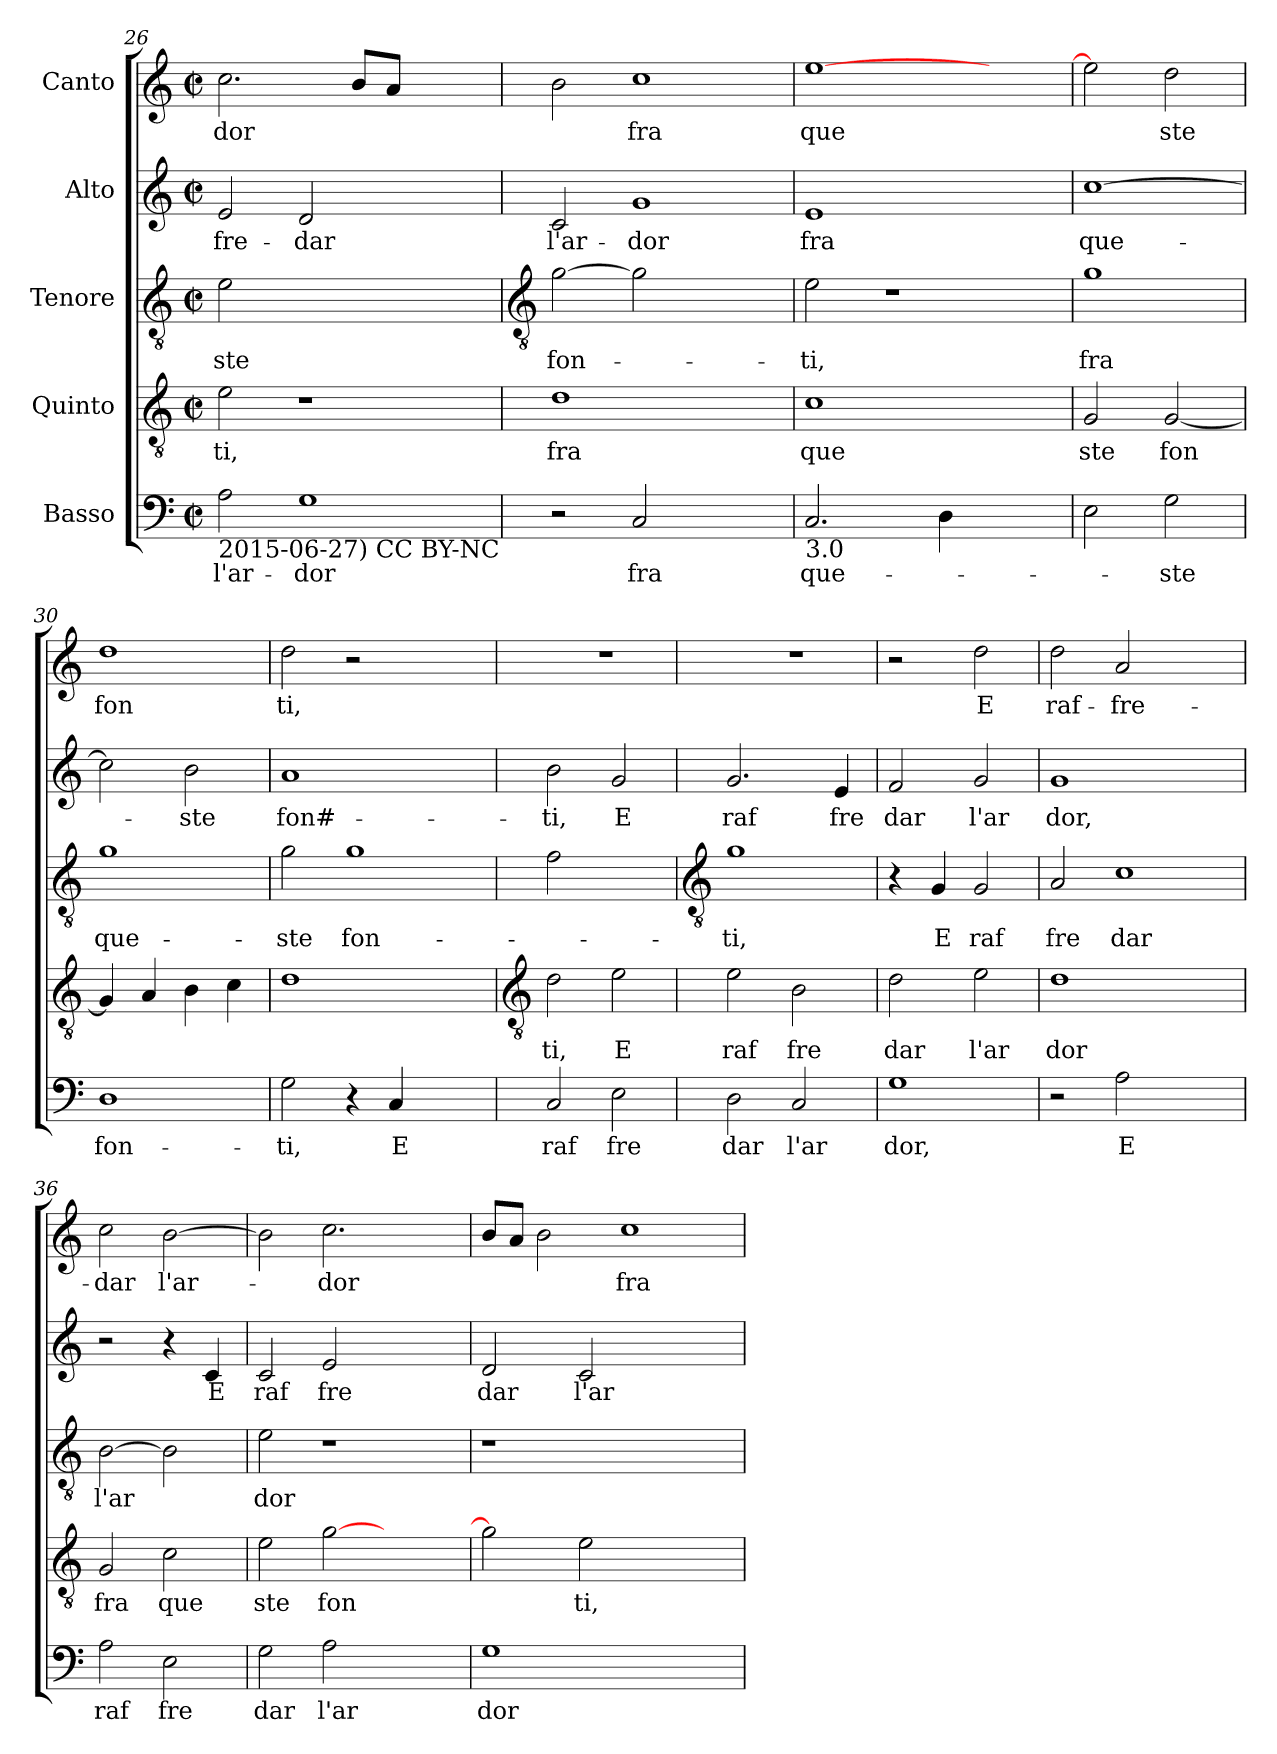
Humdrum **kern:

**kern	**text	**kern	**text	**kern	**text	**kern	**text	**kern	**text
*part5	*part5	*part4	*part4	*part3	*part3	*part2	*part2	*part1	*part1
*staff5	*staff5	*staff4	*staff4	*staff3	*staff3	*staff2	*staff2	*staff1	*staff1
*I"Basso	*	*I"Quinto	*	*I"Tenore	*	*I"Alto	*	*I"Canto	*
!!LO:LB:g=z
*clefF4	*	*clefGv2	*	*clefGv2	*	*clefG2	*	*clefG2	*
*k[]	*	*k[]	*	*k[]	*	*k[]	*	*k[]	*
*C:	*	*C:	*	*C:	*	*C:	*	*C:	*
*M2/2	*	*M2/2	*	*M2/2	*	*M2/2	*	*M2/2	*
*met(c|)	*	*met(c|)	*	*met(c|)	*	*met(c|)	*	*met(c|)	*
=26	=26	=26	=26	=26	=26	=26	=26	=26	=26
!LO:TX:b:t=2015-06-27) CC BY-NC	!	!	!	!	!	!	!	!	!
!	!LO:LY:b	!	!LO:LY:b	!	!LO:LY:b	!	!LO:LY:b	!	!LO:LY:b
2A\	l'ar-	2e\	ti,	2e\	-ste	2e/	-fre-	2.cc\	dor
!	!LO:LY:b	!	!	!	!	!	!LO:LY:b	!	!
1G	-dor	1r	.	1ryy	.	2d/	-dar	.	.
.	.	.	.	.	.	.	.	8b/L	.
.	.	.	.	.	.	.	.	8a/J	.
.	.	.	.	.	.	2ryy	.	2ryy	.
!!LO:LB:g=z
=27	=27	=27	=27	=27	=27	=27	=27	=27	=27
*	*	*	*	*clefGv2	*	*	*	*	*
!	!	!	!LO:LY:b	!	!LO:LY:b	!	!LO:LY:b	!	!
2r	.	1d	fra	[2g\	fon-	2c/	l'ar-	2b\	.
!	!LO:LY:b	!	!	!	!	!	!LO:LY:b	!	!LO:LY:b
2C/	fra	.	.	2g\]	.	1g	-dor	1cc	fra
2ryy	.	2ryy	.	2ryy	.	.	.	.	.
=28	=28	=28	=28	=28	=28	=28	=28	=28	=28
!LO:TX:b:t=3.0	!	!	!	!	!	!	!	!	!
!	!LO:LY:b	!	!LO:LY:b	!	!LO:LY:b	!	!LO:LY:b	!	!LO:LY:b
2.C/	que-	1c	que	2e\	-ti,	1e	fra	[1ee	que
.	.	.	.	1r	.	.	.	.	.
4D\	.	.	.	.	.	.	.	.	.
2ryy	.	2ryy	.	.	.	2ryy	.	2ryy	.
=29	=29	=29	=29	=29	=29	=29	=29	=29	=29
!	!	!	!LO:LY:b	!	!LO:LY:b	!	!LO:LY:b	!	!
2E\	.	2G/	ste	1g	fra	[1cc	que-	2ee\]	.
!	!LO:LY:b	!	!LO:LY:b	!	!	!	!	!	!LO:LY:b
2G\	-ste	[2G/	fon	.	.	.	.	2dd\	ste
=30	=30	=30	=30	=30	=30	=30	=30	=30	=30
!	!LO:LY:b	!	!	!	!LO:LY:b	!	!	!	!LO:LY:b
1D	fon-	4G/]	.	1g	que-	2cc\]	.	1dd	fon
.	.	4A/	.	.	.	.	.	.	.
!	!	!	!	!	!	!	!LO:LY:b	!	!
.	.	4B\	.	.	.	2b\	-ste	.	.
.	.	4c\	.	.	.	.	.	.	.
!!LO:LB:g=z
=31	=31	=31	=31	=31	=31	=31	=31	=31	=31
!	!LO:LY:b	!	!	!	!LO:LY:b	!	!LO:LY:b	!	!LO:LY:b
2G\	-ti,	1d	.	2g\	-ste	1a	fon#-	2dd\	ti,
!	!	!	!	!	!LO:LY:b	!	!	!	!
4r	.	.	.	1g	fon-	.	.	2r	.
!	!LO:LY:b	!	!	!	!	!	!	!	!
4C/	E	.	.	.	.	.	.	.	.
2ryy	.	2ryy	.	.	.	2ryy	.	2ryy	.
!!LO:LB:g=z
=32	=32	=32	=32	=32	=32	=32	=32	=32	=32
*	*	*clefGv2	*	*	*	*	*	*	*
!	!LO:LY:b	!	!LO:LY:b	!	!	!	!LO:LY:b	!	!
2C/	raf	2d\	ti,	2f\	.	2b\	-ti,	1r	.
!	!LO:LY:b	!	!LO:LY:b	!	!	!	!LO:LY:b	!	!
2E\	fre	2e\	E	2ryy	.	2g/	E	.	.
!!LO:LB:g=z
=33	=33	=33	=33	=33	=33	=33	=33	=33	=33
*	*	*	*	*clefGv2	*	*	*	*	*
!	!LO:LY:b	!	!LO:LY:b	!	!LO:LY:b	!	!LO:LY:b	!	!
2D\	dar	2e\	raf	1g	-ti,	2.g/	raf	1r	.
!	!LO:LY:b	!	!LO:LY:b	!	!	!	!	!	!
2C/	l'ar	2B\	fre	.	.	.	.	.	.
!	!	!	!	!	!	!	!LO:LY:b	!	!
.	.	.	.	.	.	4e/	fre	.	.
=34A	=34A	=34A	=34A	=34A	=34A	=34A	=34A	=34A	=34A
!	!LO:LY:b	!	!LO:LY:b	!	!	!	!LO:LY:b	!	!
1G	dor,	2d\	dar	4r	.	2f/	dar	2r	.
!	!	!	!	!	!LO:LY:b	!	!	!	!
.	.	.	.	4G/	E	.	.	.	.
!	!	!	!LO:LY:b	!	!LO:LY:b	!	!LO:LY:b	!	!LO:LY:b
.	.	2e\	l'ar	2G/	raf	2g/	l'ar	2dd\	E
=35A	=35A	=35A	=35A	=35A	=35A	=35A	=35A	=35A	=35A
!	!	!	!LO:LY:b	!	!LO:LY:b	!	!LO:LY:b	!	!LO:LY:b
2r	.	1d	dor	2A/	fre	1g	dor,	2dd\	raf-
!	!LO:LY:b	!	!	!	!LO:LY:b	!	!	!	!LO:LY:b
2A\	E	.	.	1c	dar	.	.	2a/	-fre-
2ryy	.	2ryy	.	.	.	2ryy	.	2ryy	.
=36A	=36A	=36A	=36A	=36A	=36A	=36A	=36A	=36A	=36A
!	!LO:LY:b	!	!LO:LY:b	!	!LO:LY:b	!	!	!	!LO:LY:b
2A\	raf	2G/	fra	[2B\	l'ar	2r	.	2cc\	-dar
!	!LO:LY:b	!	!LO:LY:b	!	!	!	!	!	!LO:LY:b
2E\	fre	2c\	que	2B\]	.	4r	.	[2b\	l'ar-
!	!	!	!	!	!	!	!LO:LY:b	!	!
.	.	.	.	.	.	4c/	E	.	.
=37	=37	=37	=37	=37	=37	=37	=37	=37	=37
!	!LO:LY:b	!	!LO:LY:b	!	!LO:LY:b	!	!LO:LY:b	!	!
2G\	dar	2e\	ste	2e\	dor	2c/	raf	2b\]	.
!	!LO:LY:b	!	!LO:LY:b	!	!	!	!LO:LY:b	!	!LO:LY:b
2A\	l'ar	[2g\	fon	1r	.	2e/	fre	2.cc\	-dor
2ryy	.	2ryy	.	.	.	2ryy	.	.	.
.	.	.	.	.	.	.	.	4ryy	.
=38A	=38A	=38A	=38A	=38A	=38A	=38A	=38A	=38A	=38A
!	!LO:LY:b	!	!	!	!	!	!LO:LY:b	!	!
1G	dor	2g\]	.	1r	.	2d/	dar	8b/L	.
.	.	.	.	.	.	.	.	8a/J	.
.	.	.	.	.	.	.	.	2b\	.
!	!	!	!LO:LY:b	!	!	!	!LO:LY:b	!	!
.	.	2e\	ti,	.	.	2c/	l'ar	.	.
!	!	!	!	!	!	!	!	!	!LO:LY:b
.	.	.	.	.	.	.	.	1cc	fra
2.ryy	.	2.ryy	.	2.ryy	.	2.ryy	.	.	.
=	=	=	=	=	=	=	=	=	=
*-	*-	*-	*-	*-	*-	*-	*-	*-	*-
